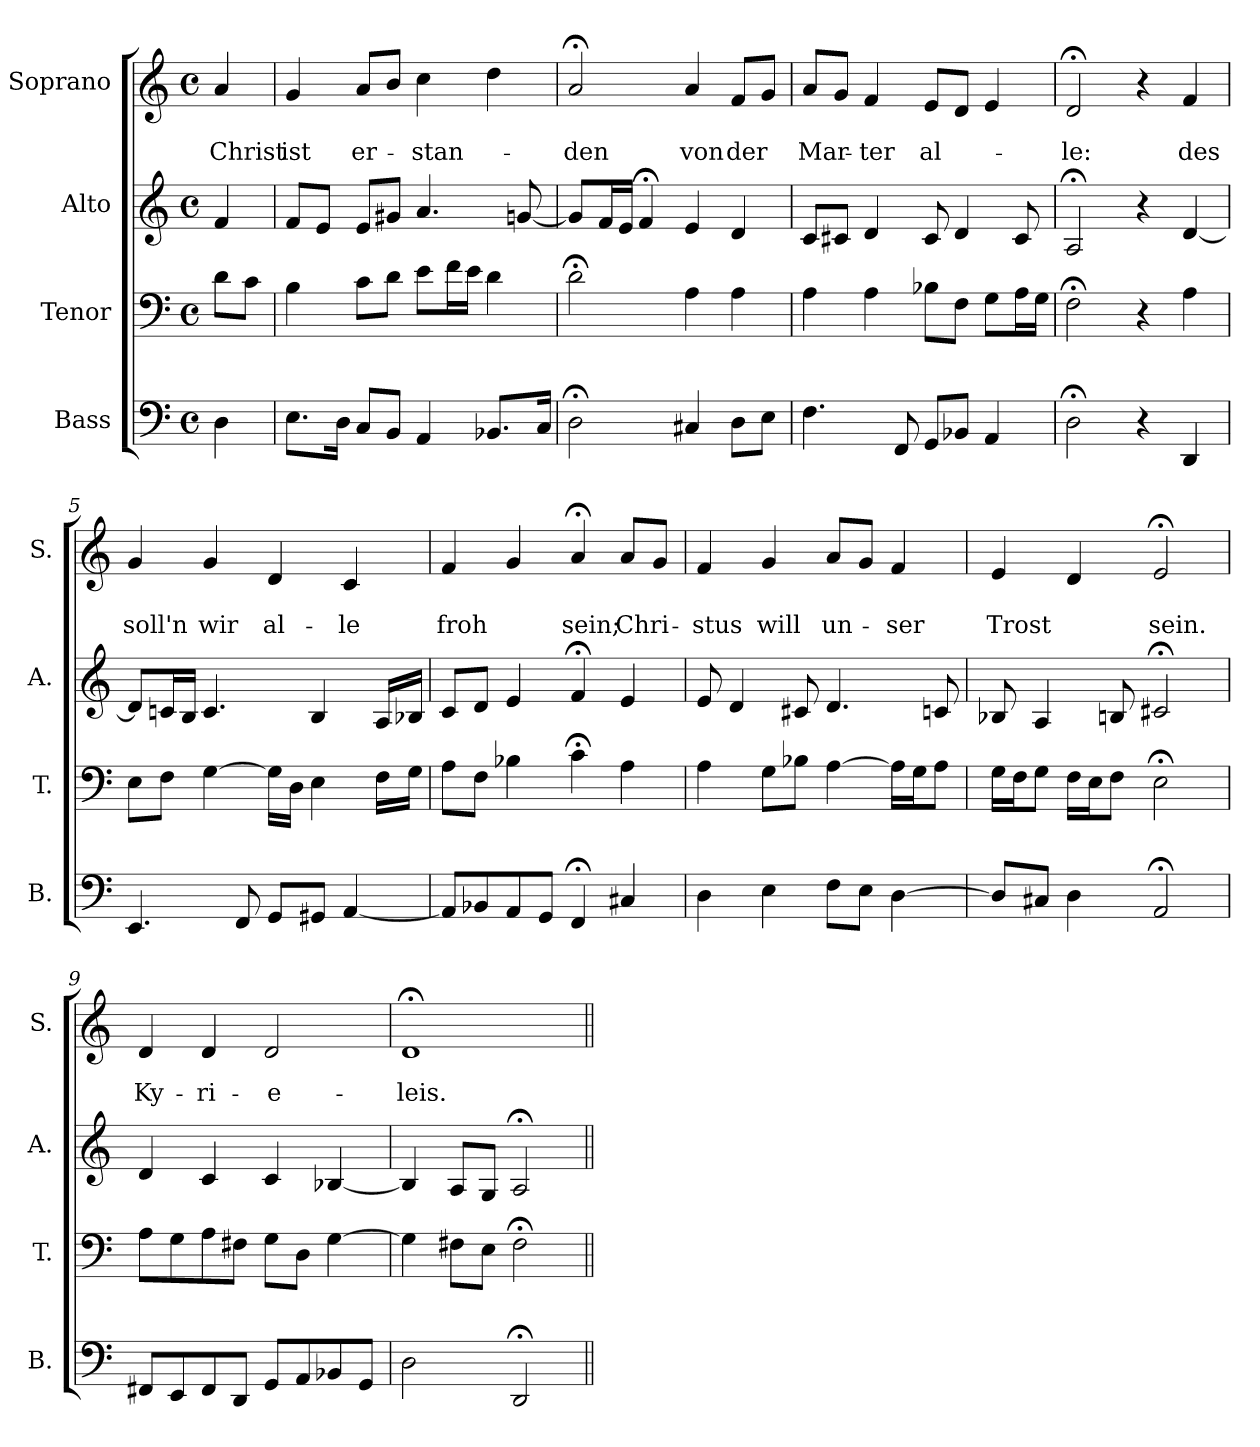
**kern	**kern	**kern	**kern	**text	**text
*part4	*part3	*part2	*part1	*part1	*part1
*staff4	*staff3	*staff2	*staff1	*staff1	*staff1
*I"Bass	*I"Tenor	*I"Alto	*I"Soprano	*	*
*I'B.	*I'T.	*I'A.	*I'S.	*	*
*clefF4	*clefF4	*clefG2	*clefG2	*	*
*k[]	*k[]	*k[]	*k[]	*	*
*	*	*	*C:	*	*
*M4/4	*M4/4	*M4/4	*M4/4	*	*
*met(c)	*met(c)	*met(c)	*met(c)	*	*
=	=	=	=	=	=
4D\	8d\L	4f/	4a/	.	Christ
.	8c\J	.	.	.	.
=1	=1	=1	=1	=1	=1
8.E\L	4B\	8f/L	4g/	.	ist
.	.	8e/J	.	.	.
16D\Jk	.	.	.	.	.
8C/L	8c\L	8e/L	8a/L	.	er-
8BB/J	8d\J	8g#X/J	8b/J	.	.
4AA/	8e\L	4.a/	4cc\	.	-stan-
.	16f\L	.	.	.	.
.	16e\JJ	.	.	.	.
8.BB-X/L	4d\	.	4dd\	.	.
.	.	[8gn/	.	.	.
16C/Jk	.	.	.	.	.
=2	=2	=2	=2	=2	=2
2D;<\	2d;<\	8g/L]	2a;</	.	-den
.	.	16f/L	.	.	.
.	.	16e/JJ	.	.	.
.	.	4f;</	.	.	.
4C#X/	4A\	4e/	4a/	.	von
8D\L	4A\	4d/	8f/L	.	der
8E\J	.	.	8g/J	.	.
=3	=3	=3	=3	=3	=3
4.F\	4A\	8c/L	8a/L	.	Mar-
.	.	8c#X/J	8g/J	.	.
.	4A\	4d/	4f/	.	-ter
8FF/	.	.	.	.	.
8GG/L	8B-X\L	8c#/	8e/L	.	al-
8BB-X/J	8F\J	4d/	8d/J	.	.
4AA/	8G\L	.	4e/	.	.
.	16A\L	8c#/	.	.	.
.	16G\JJ	.	.	.	.
=4	=4	=4	=4	=4	=4
2D;<\	2F;<\	2A;</	2d;</	.	-le:
4r	4r	4r	4r	.	.
4DD/	4A\	[4d/	4f/	.	des
!!LO:LB:g=z
=5	=5	=5	=5	=5	=5
4.EE/	8E\L	8d/L]	4g/	.	soll'n
.	8F\J	16cn/L	.	.	.
.	.	16B/JJ	.	.	.
.	[4G\	4.c/	4g/	.	wir
8FF/	.	.	.	.	.
8GG/L	16G\LL]	.	4d/	.	al-
.	16D\JJ	.	.	.	.
8GG#X/J	4E\	4B/	.	.	.
[4AA/	.	.	4c/	.	-le
.	16F\LL	16A/LL	.	.	.
.	16G\JJ	16B-X/JJ	.	.	.
=6	=6	=6	=6	=6	=6
8AA/L]	8A\L	8c/L	4f/	.	froh
8BB-X/	8F\J	8d/J	.	.	.
8AA/	4B-X\	4e/	4g/	.	.
8GG/J	.	.	.	.	.
4FF;</	4c;<\	4f;</	4a;</	.	sein;
4C#X/	4A\	4e/	8a/L	.	Chri-
.	.	.	8g/J	.	.
=7	=7	=7	=7	=7	=7
4D\	4A\	8e/	4f/	.	-stus
.	.	4d/	.	.	.
4E\	8G\L	.	4g/	.	will
.	8B-X\J	8c#X/	.	.	.
8F\L	[4A\	4.d/	8a/L	.	un-
8E\J	.	.	8g/J	.	.
[4D\	16A\LL]	.	4f/	.	-ser
.	16G\J	.	.	.	.
.	8A\J	8cn/	.	.	.
=8	=8	=8	=8	=8	=8
8D/L]	16G\LL	8B-X/	4e/	.	Trost
.	16F\J	.	.	.	.
8C#X/J	8G\J	4A/	.	.	.
4D\	16F\LL	.	4d/	.	.
.	16E\J	.	.	.	.
.	8F\J	8Bn/	.	.	.
2AA;</	2E;<\	2c#X;</	2e;</	.	sein.
!!LO:PB:g=z
=9	=9	=9	=9	=9	=9
8FF#X/L	8A\L	4d/	4d/	.	Ky-
8EE/	8G\	.	.	.	.
8FF#/	8A\	4c/	4d/	.	-ri-
8DD/J	8F#X\J	.	.	.	.
8GG/L	8G\L	4c/	2d/	.	-e-
8AA/	8D\J	.	.	.	.
8BB-X/	[4G\	[4B-X/	.	.	.
8GG/J	.	.	.	.	.
=10	=10	=10	=10	=10	=10
2D\	4G\]	4B-/]	1d;<	.	-leis.
.	8F#X\L	8A/L	.	.	.
.	8E\J	8G/J	.	.	.
2DD;</	2F#;<\	2A;</	.	.	.
=||	=||	=||	=||	=||	=||
*-	*-	*-	*-	*-	*-
